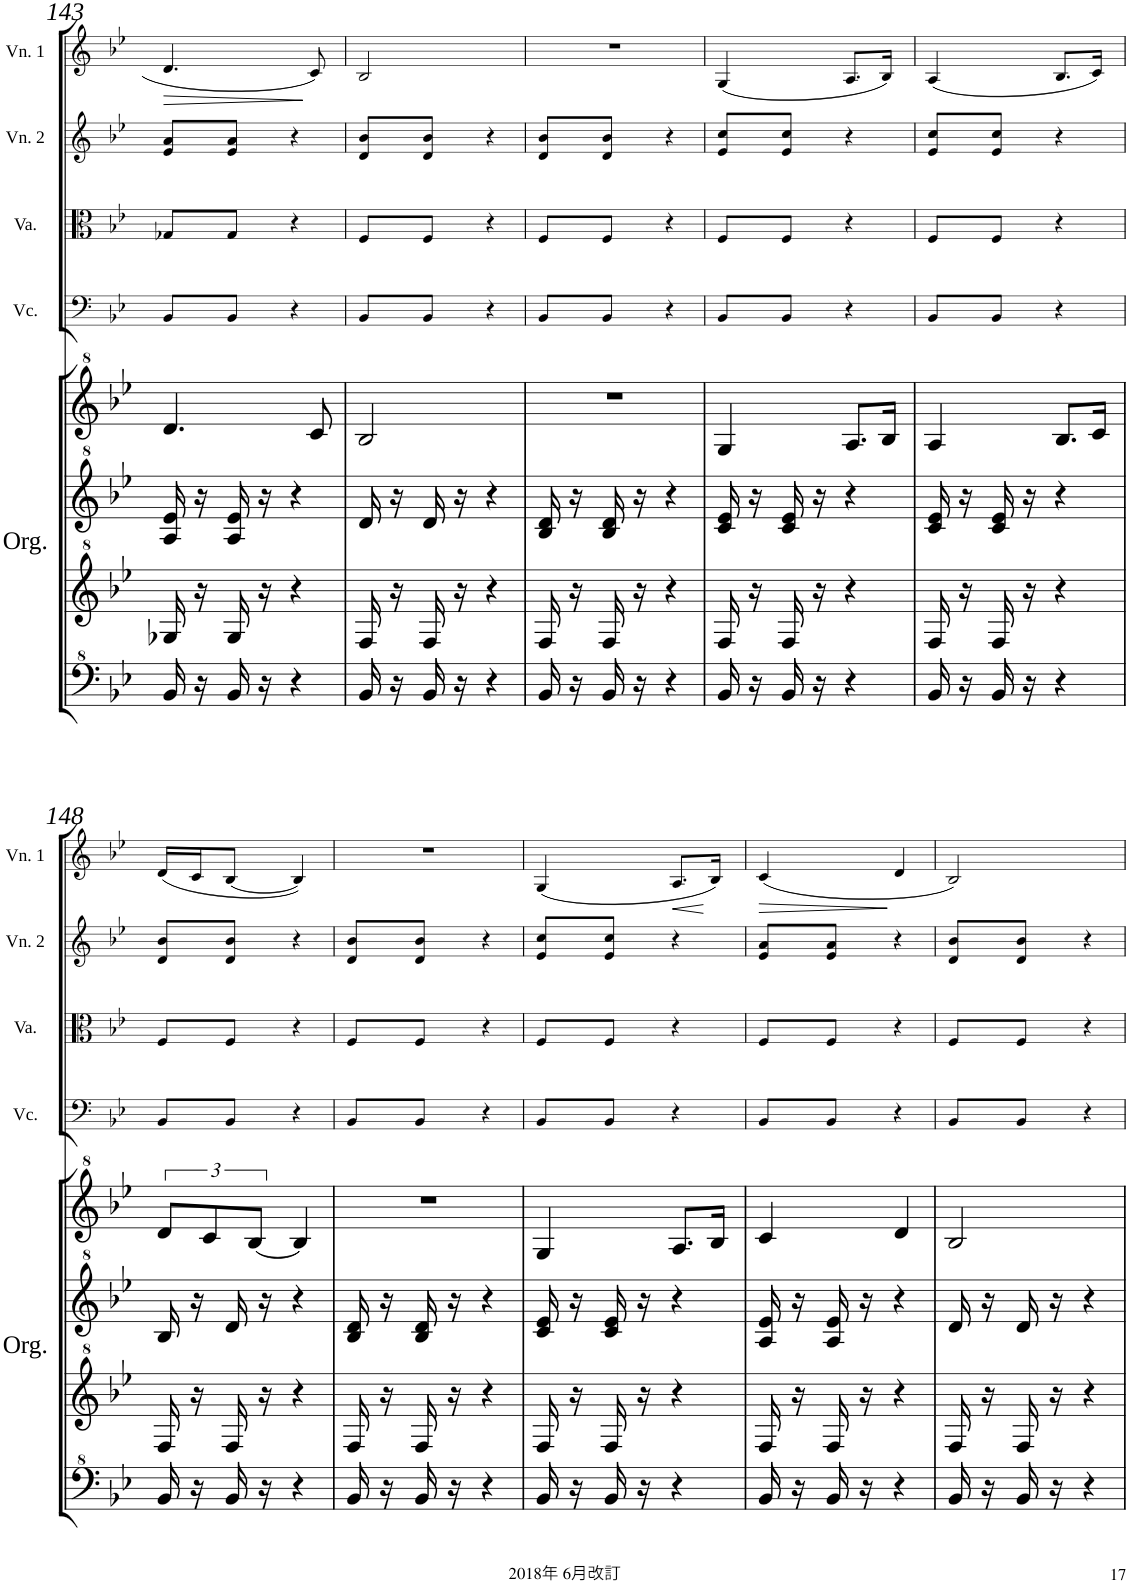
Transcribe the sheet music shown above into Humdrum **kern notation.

**kern	**kern	**kern	**kern	**kern	**kern	**kern	**kern	**dynam
*part5	*part5	*part5	*part5	*part4	*part3	*part2	*part1	*part1
*staff8	*staff7	*staff6	*staff5	*staff4	*staff3	*staff2	*staff1	*staff1
*I"Organ	*	*	*	*I"Violoncello	*I"Viola	*I"Violin 2	*I"Violin 1	*
*I'Org.	*	*	*	*I'Vc.	*I'Va.	*I'Vn. 2	*I'Vn. 1	*
!!LO:PB:g=z
*clefF^4	*clefG^2	*clefG^2	*clefG^2	*clefF4	*clefC3	*clefG2	*clefG2	*
*k[b-e-]	*k[b-e-]	*k[b-e-]	*k[b-e-]	*k[b-e-]	*k[b-e-]	*k[b-e-]	*k[b-e-]	*
*M2/4	*M2/4	*M2/4	*M2/4	*M2/4	*M2/4	*M2/4	*M2/4	*
=143	=143	=143	=143	=143	=143	=143	=143	=143
!	!	!	!	!	!	!	!	!LO:HP:b
16B-/	16g-X/	16a/ 16ee-/	4.dd/	8BB-/L	8G-X/L	8e-/ 8a/L	4.d/	>
16r	16r	16r	.	.	.	.	.	.
16B-/	16g-/	16a/ 16ee-/	.	8BB-/J	8G-/J	8e-/ 8a/J	.	.
16r	16r	16r	.	.	.	.	.	.
4r	4r	4r	.	4r	4r	4r	.	.
.	.	.	8cc/	.	.	.	8c/	]
=144	=144	=144	=144	=144	=144	=144	=144	=144
16B-/	16f/	16dd/	2b-/	8BB-/L	8F/L	8d/ 8b-/L	2B-/	.
16r	16r	16r	.	.	.	.	.	.
16B-/	16f/	16dd/	.	8BB-/J	8F/J	8d/ 8b-/J	.	.
16r	16r	16r	.	.	.	.	.	.
4r	4r	4r	.	4r	4r	4r	.	.
=145	=145	=145	=145	=145	=145	=145	=145	=145
16B-/	16f/	16b-/ 16dd/	2r	8BB-/L	8F/L	8d/ 8b-/L	2r	.
16r	16r	16r	.	.	.	.	.	.
16B-/	16f/	16b-/ 16dd/	.	8BB-/J	8F/J	8d/ 8b-/J	.	.
16r	16r	16r	.	.	.	.	.	.
4r	4r	4r	.	4r	4r	4r	.	.
=146	=146	=146	=146	=146	=146	=146	=146	=146
16B-/	16f/	16cc/ 16ee-/	4g/	8BB-/L	8F/L	8e-/ 8cc/L	(4G/	.
16r	16r	16r	.	.	.	.	.	.
16B-/	16f/	16cc/ 16ee-/	.	8BB-/J	8F/J	8e-/ 8cc/J	.	.
16r	16r	16r	.	.	.	.	.	.
4r	4r	4r	8.a/L	4r	4r	4r	8.A/L	.
.	.	.	16b-/Jk	.	.	.	16B-/Jk)	.
=147	=147	=147	=147	=147	=147	=147	=147	=147
16B-/	16f/	16cc/ 16ee-/	4a/	8BB-/L	8F/L	8e-/ 8cc/L	(4A/	.
16r	16r	16r	.	.	.	.	.	.
16B-/	16f/	16cc/ 16ee-/	.	8BB-/J	8F/J	8e-/ 8cc/J	.	.
16r	16r	16r	.	.	.	.	.	.
4r	4r	4r	8.b-/L	4r	4r	4r	8.B-/L	.
.	.	.	16cc/Jk	.	.	.	16c/Jk)	.
!!LO:LB:g=z
=148	=148	=148	=148	=148	=148	=148	=148	=148
16B-/	16f/	16b-/	12dd/L	8BB-/L	8F/L	8d/ 8b-/L	(16d/LL	.
16r	16r	16r	.	.	.	.	16c/J	.
.	.	.	12cc/	.	.	.	.	.
16B-/	16f/	16dd/	.	8BB-/J	8F/J	8d/ 8b-/J	[8B-/J	.
.	.	.	[12b-/J	.	.	.	.	.
16r	16r	16r	.	.	.	.	.	.
4r	4r	4r	4b-/]	4r	4r	4r	4B-/])	.
=149	=149	=149	=149	=149	=149	=149	=149	=149
16B-/	16f/	16b-/ 16dd/	2r	8BB-/L	8F/L	8d/ 8b-/L	2r	.
16r	16r	16r	.	.	.	.	.	.
16B-/	16f/	16b-/ 16dd/	.	8BB-/J	8F/J	8d/ 8b-/J	.	.
16r	16r	16r	.	.	.	.	.	.
4r	4r	4r	.	4r	4r	4r	.	.
=150	=150	=150	=150	=150	=150	=150	=150	=150
16B-/	16f/	16cc/ 16ee-/	4g/	8BB-/L	8F/L	8e-/ 8cc/L	(4G/	.
16r	16r	16r	.	.	.	.	.	.
16B-/	16f/	16cc/ 16ee-/	.	8BB-/J	8F/J	8e-/ 8cc/J	.	.
16r	16r	16r	.	.	.	.	.	.
!	!	!	!	!	!	!	!	!LO:HP:b
4r	4r	4r	8.a/L	4r	4r	4r	8.A/L	<
.	.	.	16b-/Jk	.	.	.	16B-/Jk)	[
=151	=151	=151	=151	=151	=151	=151	=151	=151
!	!	!	!	!	!	!	!	!LO:HP:b
16B-/	16f/	16a/ 16ee-/	4cc/	8BB-/L	8F/L	8e-/ 8a/L	(4c/	>
16r	16r	16r	.	.	.	.	.	.
16B-/	16f/	16a/ 16ee-/	.	8BB-/J	8F/J	8e-/ 8a/J	.	.
16r	16r	16r	.	.	.	.	.	.
4r	4r	4r	4dd/	4r	4r	4r	4d/	]
=152	=152	=152	=152	=152	=152	=152	=152	=152
16B-/	16f/	16dd/	2b-/	8BB-/L	8F/L	8d/ 8b-/L	2B-/)	.
16r	16r	16r	.	.	.	.	.	.
16B-/	16f/	16dd/	.	8BB-/J	8F/J	8d/ 8b-/J	.	.
16r	16r	16r	.	.	.	.	.	.
4r	4r	4r	.	4r	4r	4r	.	.
=	=	=	=	=	=	=	=	=
*-	*-	*-	*-	*-	*-	*-	*-	*-
